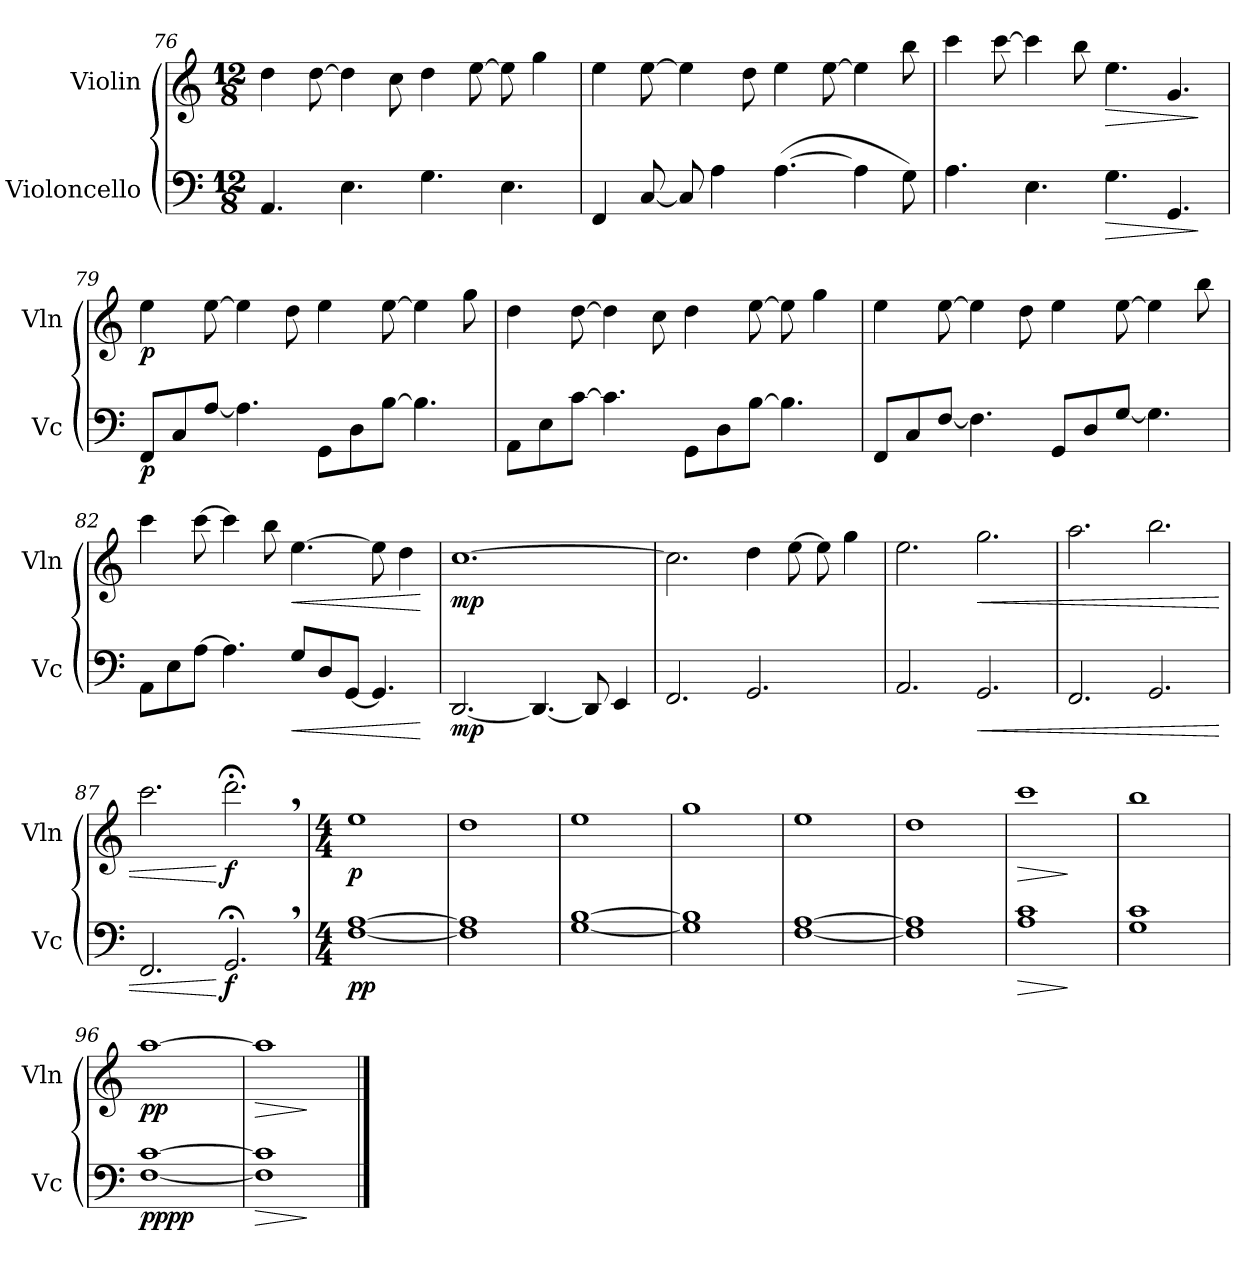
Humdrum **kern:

**kern	**dynam	**kern	**dynam
*part2	*part2	*part1	*part1
*staff2	*staff2	*staff1	*staff1
*I"Violoncello	*	*I"Violin	*
*I'Vc	*	*I'Vln	*
!!LO:LB:g=z
*clefF4	*	*clefG2	*
*k[]	*	*k[]	*
*M12/8	*	*M12/8	*
=76	=76	=76	=76
4.AA/	.	4dd\	.
.	.	[8dd\	.
4.E\	.	4dd\]	.
.	.	8cc\	.
4.G\	.	4dd\	.
.	.	[8ee\	.
4.E\	.	8ee\]	.
.	.	4gg\	.
=77	=77	=77	=77
4FF/	.	4ee\	.
[8C/	.	[8ee\	.
8C/]	.	4ee\]	.
4A\	.	.	.
.	.	8dd\	.
([4.A\	.	4ee\	.
.	.	[8ee\	.
4A\]	.	4ee\]	.
8G\)	.	8bb\	.
=78	=78	=78	=78
4.A\	.	4ccc\	.
.	.	[8ccc\	.
4.E\	.	4ccc\]	.
.	.	8bb\	.
!	!LO:HP:b	!	!LO:HP:b
4.G\	>	4.ee\	>
4.GG/	.	4.g/	.
.	]	.	]
=79	=79	=79	=79
!	!LO:DY:b	!	!LO:DY:b
8FF/L	p	4ee\	p
8C/	.	.	.
[8A/J	.	[8ee\	.
4.A\]	.	4ee\]	.
.	.	8dd\	.
8GG\L	.	4ee\	.
8D\	.	.	.
[8B\J	.	[8ee\	.
4.B\]	.	4ee\]	.
.	.	8gg\	.
!!LO:LB:g=z
=80	=80	=80	=80
8AA\L	.	4dd\	.
8E\	.	.	.
[8c\J	.	[8dd\	.
4.c\]	.	4dd\]	.
.	.	8cc\	.
8GG\L	.	4dd\	.
8D\	.	.	.
[8B\J	.	[8ee\	.
4.B\]	.	8ee\]	.
.	.	4gg\	.
=81	=81	=81	=81
8FF/L	.	4ee\	.
8C/	.	.	.
[8F/J	.	[8ee\	.
4.F\]	.	4ee\]	.
.	.	8dd\	.
8GG/L	.	4ee\	.
8D/	.	.	.
[8G/J	.	[8ee\	.
4.G\]	.	4ee\]	.
.	.	8bb\	.
=82	=82	=82	=82
8AA\L	.	4ccc\	.
8E\	.	.	.
[8A\J	.	[8ccc\	.
4.A\]	.	4ccc\]	.
.	.	8bb\	.
!	!LO:HP:b	!	!LO:HP:b
8G/L	<	[4.ee\	<
8D/	.	.	.
[8GG/J	.	.	.
4.GG/]	.	8ee\]	.
.	.	4dd\	.
.	[	.	[
=83	=83	=83	=83
!	!LO:DY:b	!	!LO:DY:b
[2.DD/	mp	[1.cc	mp
4.DD/_	.	.	.
8DD/]	.	.	.
4EE/	.	.	.
=84	=84	=84	=84
2.FF/	.	2.cc\]	.
2.GG/	.	4dd\	.
.	.	[8ee\	.
.	.	8ee\]	.
.	.	4gg\	.
!!LO:LB:g=z
=85	=85	=85	=85
2.AA/	.	2.ee\	.
!	!LO:HP:b	!	!LO:HP:b
2.GG/	<	2.gg\	<
=86	=86	=86	=86
2.FF/	.	2.aa\	.
2.GG/	.	2.bb\	.
=87	=87	=87	=87
2.FF/	.	2.ccc\	.
!	!LO:DY:n=1:b	!	!LO:DY:n=1:b
2.GG;<,/	[ f	2.ddd;<,\	[ f
=88	=88	=88	=88
*M4/4	*	*M4/4	*
*	*	*MM100	*
!	!LO:DY:b	!	!
!	!LO:DY:n=1:b	!	!LO:DY:b
[1F [1A	p p	1ee	p
=89	=89	=89	=89
1F] 1A]	.	1dd	.
=90	=90	=90	=90
[1G [1B	.	1ee	.
=91	=91	=91	=91
1G] 1B]	.	1gg	.
=92	=92	=92	=92
[1F [1A	.	1ee	.
=93	=93	=93	=93
1F] 1A]	.	1dd	.
=94	=94	=94	=94
!	!LO:HP:b	!	!LO:HP:b
1A 1c	>	1ccc	>
.	]	.	]
=95	=95	=95	=95
1G 1c	.	1bb	.
=96	=96	=96	=96
!	!LO:DY:b	!	!
!	!LO:DY:n=1:b	!	!LO:DY:b
[1F [1c	pp pp	[1aa	pp
=97	=97	=97	=97
!	!LO:HP:b	!	!LO:HP:b
1F] 1c]	>	1aa]	>
.	]	.	]
==	==	==	==
*-	*-	*-	*-
